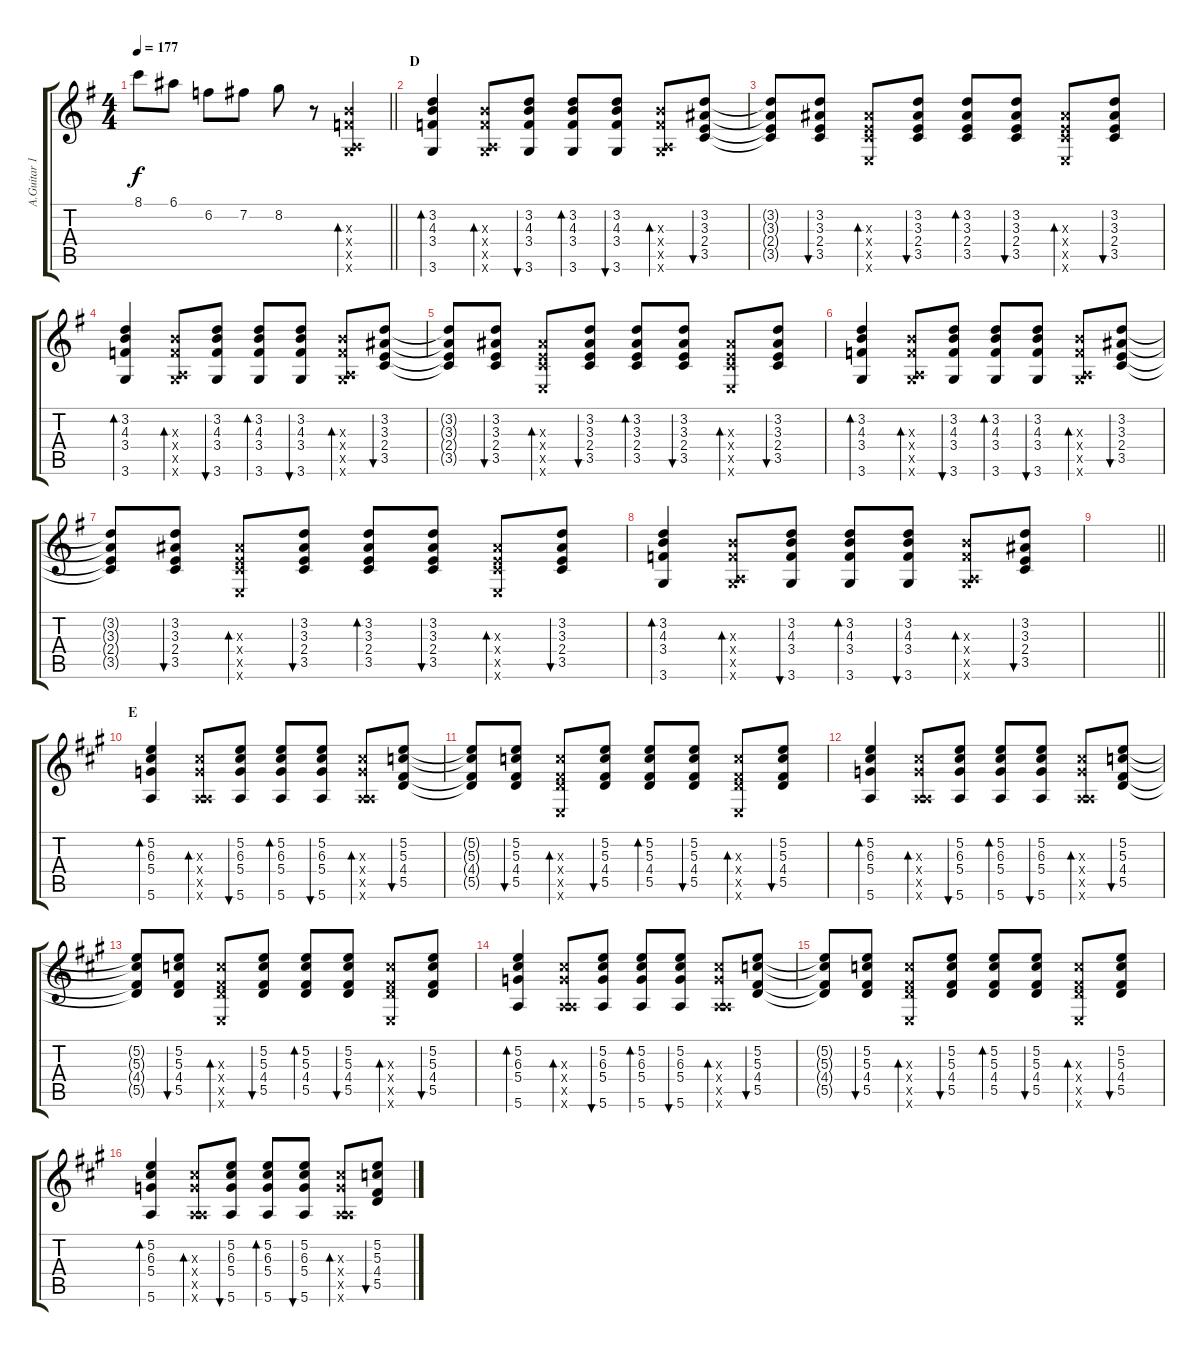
\track ("A.Guitar 1" "A.Guitar 1") {instrument acousticguitarsteel}
\staff {score tabs}
\tuning (E4 B3 G3 D3 A2 E2) {hide}
\ts (4 4)
\tempo 177
\clef g2
\barLineRight lightlight
\ks g
8.1.8{dy f} 6.1.8 6.2.8 7.2.8 8.2.8 r.8 (4.3{x} 3.4{x} 0.5{x} 3.6{x}).4{bd 30} |
\section ("" "D")
(3.2 4.3 3.4 3.6).4{bd 30} (4.3{x} 3.4{x} 0.5{x} 3.6{x}).8{bd 30} (3.2 4.3 3.4 3.6).8{bu 30} (3.2 4.3 3.4 3.6).8{bd 30} (3.2 4.3 3.4 3.6).8{bu 30} (4.3{x} 3.4{x} 0.5{x} 3.6{x}).8{bd 30} (3.2 3.3 2.4 3.5).8{bu 30} |
(3.2{t} 3.3{t} 2.4{t} 3.5{t}).8 (3.2 3.3 2.4 3.5).8{bu 30} (3.3{x} 2.4{x} 3.5{x} 0.6{x}).8{bd 30} (3.2 3.3 2.4 3.5).8{bu 30} (3.2 3.3 2.4 3.5).8{bd 30} (3.2 3.3 2.4 3.5).8{bu 30} (3.3{x} 2.4{x} 3.5{x} 0.6{x}).8{bd 30} (3.2 3.3 2.4 3.5).8{bu 30} |
(3.2 4.3 3.4 3.6).4{bd 30} (4.3{x} 3.4{x} 0.5{x} 3.6{x}).8{bd 30} (3.2 4.3 3.4 3.6).8{bu 30} (3.2 4.3 3.4 3.6).8{bd 30} (3.2 4.3 3.4 3.6).8{bu 30} (4.3{x} 3.4{x} 0.5{x} 3.6{x}).8{bd 30} (3.2 3.3 2.4 3.5).8{bu 30} |
(3.2{t} 3.3{t} 2.4{t} 3.5{t}).8 (3.2 3.3 2.4 3.5).8{bu 30} (3.3{x} 2.4{x} 3.5{x} 0.6{x}).8{bd 30} (3.2 3.3 2.4 3.5).8{bu 30} (3.2 3.3 2.4 3.5).8{bd 30} (3.2 3.3 2.4 3.5).8{bu 30} (3.3{x} 2.4{x} 3.5{x} 0.6{x}).8{bd 30} (3.2 3.3 2.4 3.5).8{bu 30} |
(3.2 4.3 3.4 3.6).4{bd 30} (4.3{x} 3.4{x} 0.5{x} 3.6{x}).8{bd 30} (3.2 4.3 3.4 3.6).8{bu 30} (3.2 4.3 3.4 3.6).8{bd 30} (3.2 4.3 3.4 3.6).8{bu 30} (4.3{x} 3.4{x} 0.5{x} 3.6{x}).8{bd 30} (3.2 3.3 2.4 3.5).8{bu 30} |
(3.2{t} 3.3{t} 2.4{t} 3.5{t}).8 (3.2 3.3 2.4 3.5).8{bu 30} (3.3{x} 2.4{x} 3.5{x} 0.6{x}).8{bd 30} (3.2 3.3 2.4 3.5).8{bu 30} (3.2 3.3 2.4 3.5).8{bd 30} (3.2 3.3 2.4 3.5).8{bu 30} (3.3{x} 2.4{x} 3.5{x} 0.6{x}).8{bd 30} (3.2 3.3 2.4 3.5).8{bu 30} |
(3.2 4.3 3.4 3.6).4{bd 30} (4.3{x} 3.4{x} 0.5{x} 3.6{x}).8{bd 30} (3.2 4.3 3.4 3.6).8{bu 30} (3.2 4.3 3.4 3.6).8{bd 30} (3.2 4.3 3.4 3.6).8{bu 30} (4.3{x} 3.4{x} 0.5{x} 3.6{x}).8{bd 30} (3.2 3.3 2.4 3.5).8{bu 30} |
\barLineRight lightlight
|
\section ("" "E")
\ks a
(5.2 6.3 5.4 5.6).4{bd 30} (6.3{x} 5.4{x} 0.5{x} 5.6{x}).8{bd 30} (5.2 6.3 5.4 5.6).8{bu 30} (5.2 6.3 5.4 5.6).8{bd 30} (5.2 6.3 5.4 5.6).8{bu 30} (6.3{x} 5.4{x} 0.5{x} 5.6{x}).8{bd 30} (5.2 5.3 4.4 5.5).8{bu 30} |
(5.2{t} 5.3{t} 4.4{t} 5.5{t}).8 (5.2 5.3 4.4 5.5).8{bu 30} (5.3{x} 4.4{x} 5.5{x} 0.6{x}).8{bd 30} (5.2 5.3 4.4 5.5).8{bu 30} (5.2 5.3 4.4 5.5).8{bd 30} (5.2 5.3 4.4 5.5).8{bu 30} (5.3{x} 4.4{x} 5.5{x} 0.6{x}).8{bd 30} (5.2 5.3 4.4 5.5).8{bu 30} |
(5.2 6.3 5.4 5.6).4{bd 30} (6.3{x} 5.4{x} 0.5{x} 5.6{x}).8{bd 30} (5.2 6.3 5.4 5.6).8{bu 30} (5.2 6.3 5.4 5.6).8{bd 30} (5.2 6.3 5.4 5.6).8{bu 30} (6.3{x} 5.4{x} 0.5{x} 5.6{x}).8{bd 30} (5.2 5.3 4.4 5.5).8{bu 30} |
(5.2{t} 5.3{t} 4.4{t} 5.5{t}).8 (5.2 5.3 4.4 5.5).8{bu 30} (5.3{x} 4.4{x} 5.5{x} 0.6{x}).8{bd 30} (5.2 5.3 4.4 5.5).8{bu 30} (5.2 5.3 4.4 5.5).8{bd 30} (5.2 5.3 4.4 5.5).8{bu 30} (5.3{x} 4.4{x} 5.5{x} 0.6{x}).8{bd 30} (5.2 5.3 4.4 5.5).8{bu 30} |
(5.2 6.3 5.4 5.6).4{bd 30} (6.3{x} 5.4{x} 0.5{x} 5.6{x}).8{bd 30} (5.2 6.3 5.4 5.6).8{bu 30} (5.2 6.3 5.4 5.6).8{bd 30} (5.2 6.3 5.4 5.6).8{bu 30} (6.3{x} 5.4{x} 0.5{x} 5.6{x}).8{bd 30} (5.2 5.3 4.4 5.5).8{bu 30} |
(5.2{t} 5.3{t} 4.4{t} 5.5{t}).8 (5.2 5.3 4.4 5.5).8{bu 30} (5.3{x} 4.4{x} 5.5{x} 0.6{x}).8{bd 30} (5.2 5.3 4.4 5.5).8{bu 30} (5.2 5.3 4.4 5.5).8{bd 30} (5.2 5.3 4.4 5.5).8{bu 30} (5.3{x} 4.4{x} 5.5{x} 0.6{x}).8{bd 30} (5.2 5.3 4.4 5.5).8{bu 30} |
(5.2 6.3 5.4 5.6).4{bd 30} (6.3{x} 5.4{x} 0.5{x} 5.6{x}).8{bd 30} (5.2 6.3 5.4 5.6).8{bu 30} (5.2 6.3 5.4 5.6).8{bd 30} (5.2 6.3 5.4 5.6).8{bu 30} (6.3{x} 5.4{x} 0.5{x} 5.6{x}).8{bd 30} (5.2 5.3 4.4 5.5).8{bu 30}
